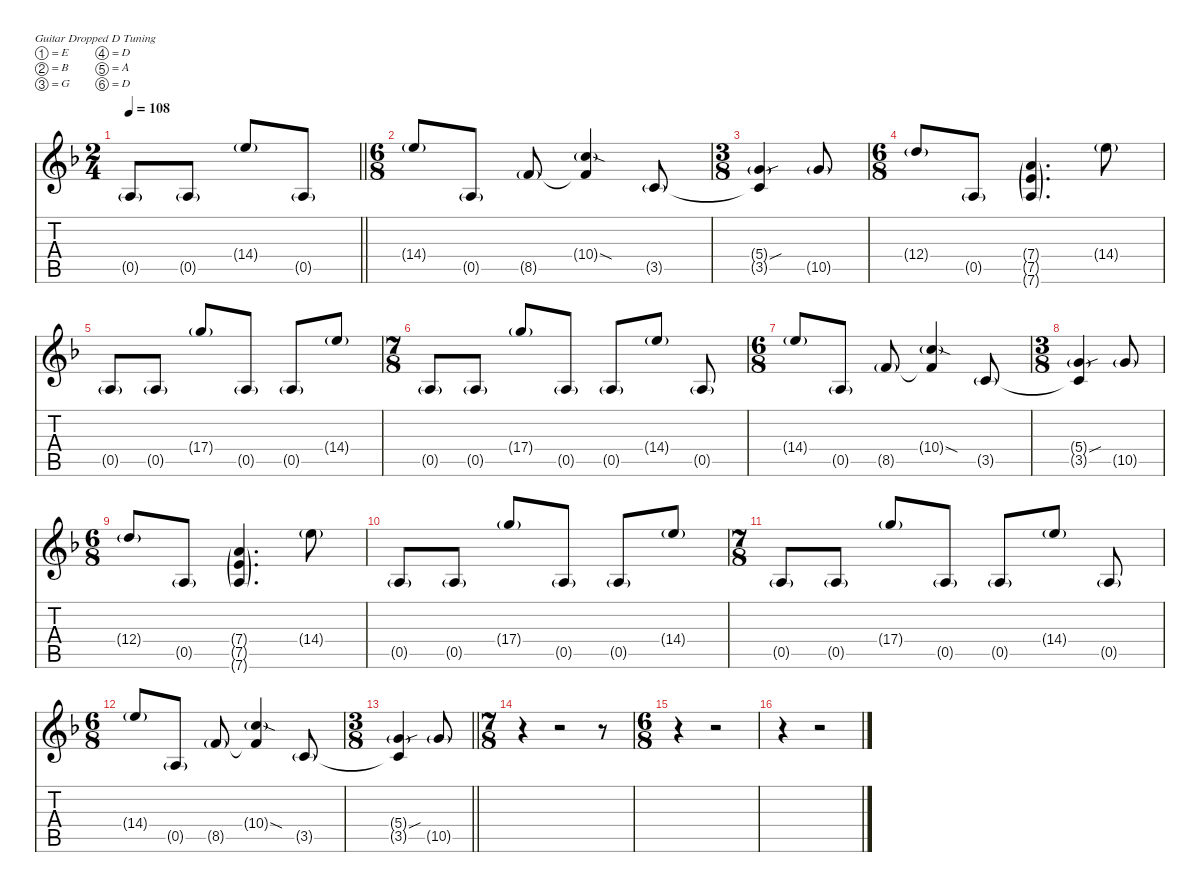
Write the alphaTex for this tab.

\defaultSystemsLayout 4
\hideDynamics
\bracketExtendMode nobrackets
\singleTrackTrackNamePolicy hidden
\multiTrackTrackNamePolicy hidden
\firstSystemTrackNameMode fullname
\firstSystemTrackNameOrientation horizontal
\otherSystemsTrackNameOrientation horizontal
\track ("AJ Delay" "od.guit.") {mute instrument overdrivenguitar}
\staff {score tabs}
\tuning (E4 B3 G3 D3 A2 D2)
\ts (2 4)
\beaming (8 2 2 2 2)
\tempo 108
\clef g2
\barLineRight lightlight
\ks dminor
0.5{g acc forcenatural}.8{dy p beam Up} 0.5{g acc forcenatural}.8{beam Up} 14.4{g acc forcenatural}.8{beam Up} 0.5{g acc forcenatural}.8{beam Up} |
\ts (6 8)
\beaming (8 2 2 2 2)
14.4{g acc forcenatural}.8{beam Up} 0.5{g acc forcenatural}.8{beam Up} 8.5{g acc forcenatural}.8{beam Up} (10.4{sod g acc forcenatural} 8.5{t acc forcenatural}).4{dy pp beam Up} 3.5{g acc forcenatural}.8{dy p beam Up} |
\ts (3 8)
\beaming (8 2 2 2 2)
(5.4{sou g acc forcenatural} 3.5{t acc forcenatural}).4{dy pp beam Up} 10.5{g acc forcenatural}.8{dy p beam Up} |
\ts (6 8)
\beaming (8 2 2 2 2)
12.4{g acc forcenatural}.8{beam Up} 0.5{g acc forcenatural}.8{beam Up} (7.4{g acc forcenatural} 7.5{g acc forcenatural} 7.6{g acc forcenatural}).4{d beam Up} 14.4{g acc forcenatural}.8{beam Down} |
0.5{g acc forcenatural}.8{beam Up} 0.5{g acc forcenatural}.8{beam Up} 17.4{g acc forcenatural}.8{beam Up} 0.5{g acc forcenatural}.8{beam Up} 0.5{g acc forcenatural}.8{beam Up} 14.4{g acc forcenatural}.8{beam Up} |
\ts (7 8)
\beaming (8 2 2 2 2)
0.5{g acc forcenatural}.8{beam Up} 0.5{g acc forcenatural}.8{beam Up} 17.4{g acc forcenatural}.8{beam Up} 0.5{g acc forcenatural}.8{beam Up} 0.5{g acc forcenatural}.8{beam Up} 14.4{g acc forcenatural}.8{beam Up} 0.5{g acc forcenatural}.8{beam Up} |
\ts (6 8)
\beaming (8 2 2 2 2)
14.4{g acc forcenatural}.8{beam Up} 0.5{g acc forcenatural}.8{beam Up} 8.5{g acc forcenatural}.8{beam Up} (10.4{sod g acc forcenatural} 8.5{t acc forcenatural}).4{dy pp beam Up} 3.5{g acc forcenatural}.8{dy p beam Up} |
\ts (3 8)
\beaming (8 2 2 2 2)
(5.4{sou g acc forcenatural} 3.5{t acc forcenatural}).4{dy pp beam Up} 10.5{g acc forcenatural}.8{dy p beam Up} |
\ts (6 8)
\beaming (8 2 2 2 2)
12.4{g acc forcenatural}.8{beam Up} 0.5{g acc forcenatural}.8{beam Up} (7.4{g acc forcenatural} 7.5{g acc forcenatural} 7.6{g acc forcenatural}).4{d beam Up} 14.4{g acc forcenatural}.8{beam Down} |
0.5{g acc forcenatural}.8{beam Up} 0.5{g acc forcenatural}.8{beam Up} 17.4{g acc forcenatural}.8{beam Up} 0.5{g acc forcenatural}.8{beam Up} 0.5{g acc forcenatural}.8{beam Up} 14.4{g acc forcenatural}.8{beam Up} |
\ts (7 8)
\beaming (8 2 2 2 2)
0.5{g acc forcenatural}.8{beam Up} 0.5{g acc forcenatural}.8{beam Up} 17.4{g acc forcenatural}.8{beam Up} 0.5{g acc forcenatural}.8{beam Up} 0.5{g acc forcenatural}.8{beam Up} 14.4{g acc forcenatural}.8{beam Up} 0.5{g acc forcenatural}.8{beam Up} |
\ts (6 8)
\beaming (8 2 2 2 2)
14.4{g acc forcenatural}.8{beam Up} 0.5{g acc forcenatural}.8{beam Up} 8.5{g acc forcenatural}.8{beam Up} (10.4{sod g acc forcenatural} 8.5{t acc forcenatural}).4{dy pp beam Up} 3.5{g acc forcenatural}.8{dy p beam Up} |
\ts (3 8)
\beaming (8 2 2 2 2)
\barLineRight lightlight
(5.4{sou g acc forcenatural} 3.5{t acc forcenatural}).4{dy pp beam Up} 10.5{g acc forcenatural}.8{dy p beam Up} |
\ts (7 8)
\beaming (8 2 2 2 2)
r.4{beam Down} r.2{beam Down} r.8{beam Down} |
\ts (6 8)
\beaming (8 2 2 2 2)
r.4{beam Down} r.2{beam Down} |
r.4{beam Down} r.2{beam Down}
